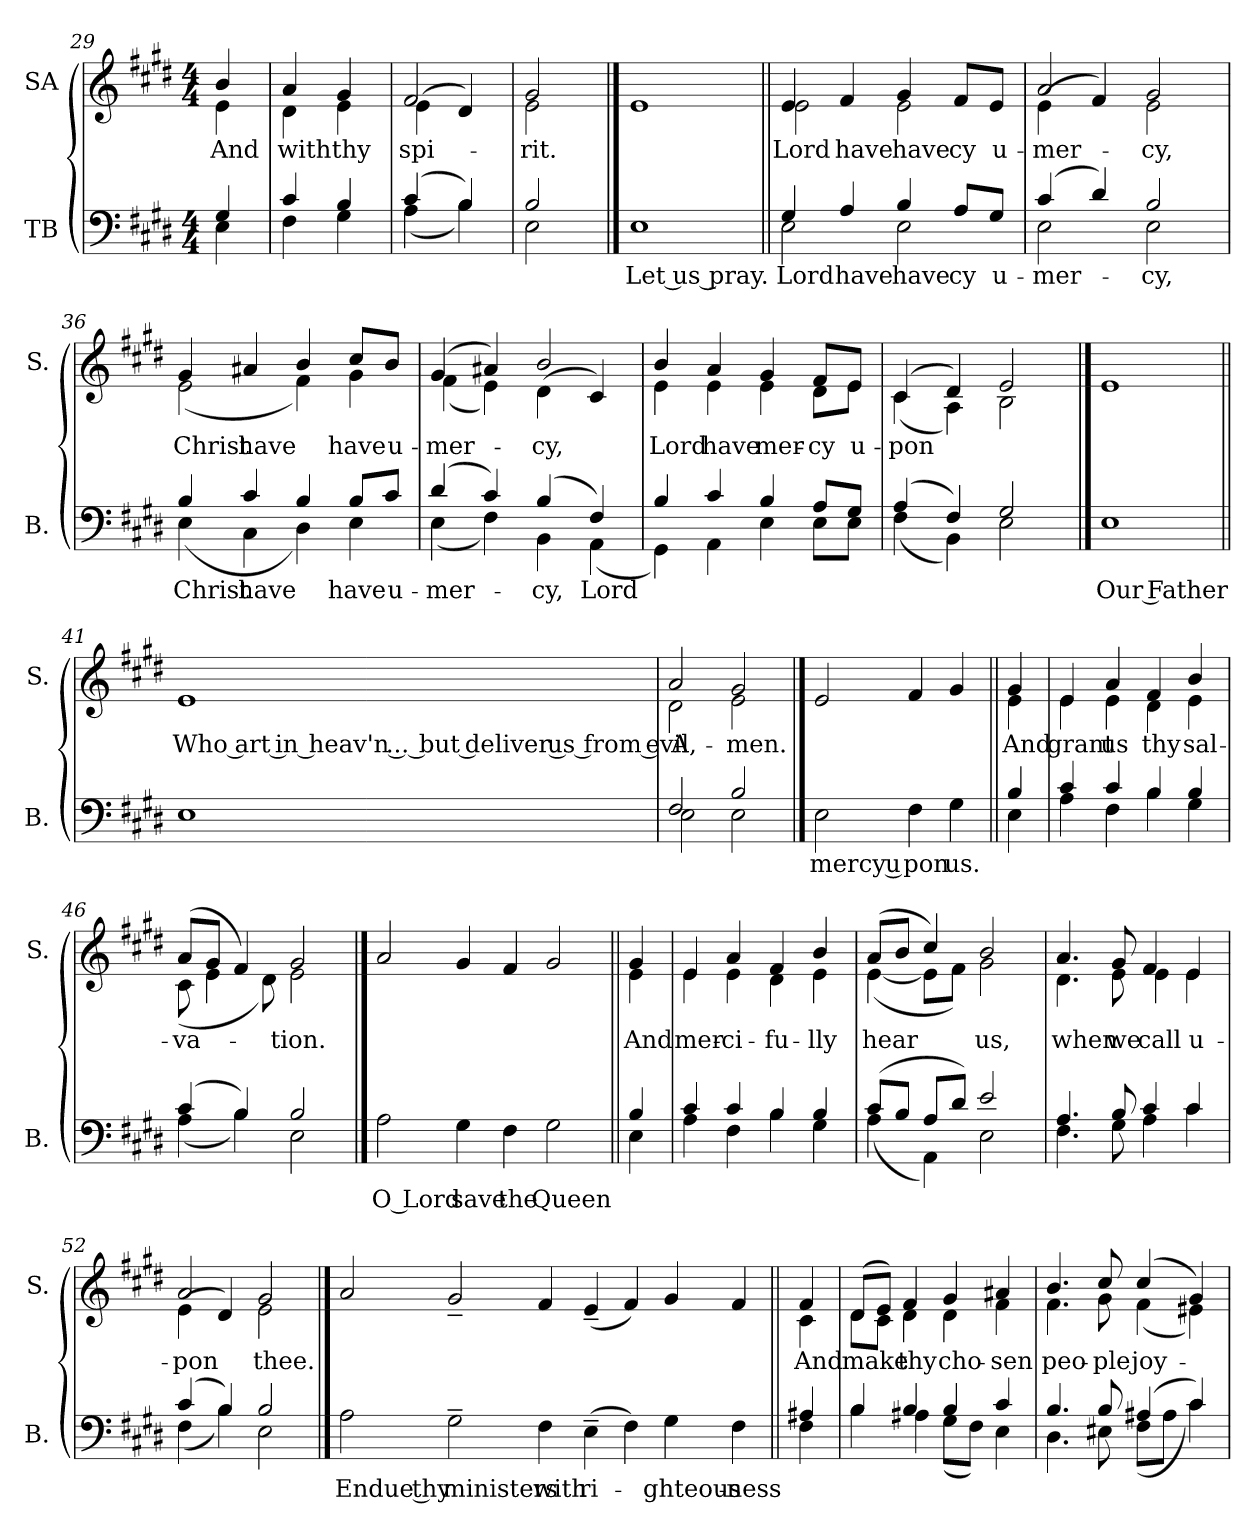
**kern	**text	**kern	**text
*part2	*part2	*part1	*part1
*staff2	*staff2	*staff1	*staff1
*I"TB	*	*I"SA	*
*I'B.	*	*I'S.	*
*clefF4	*	*clefG2	*
*k[f#c#g#d#]	*	*k[f#c#g#d#]	*
*E:	*	*E:	*
*M4/4	*	*M4/4	*
=29	=29	=29	=29
*^	*	*	*
!	!	!	!	!LO:LY:b
*	*	*	*^	*
4G#/	4E\	.	4b/	4e\	And
=30	=30	=30	=30	=30	=30
!	!	!	!	!	!LO:LY:b
4c#/	4F#\	.	4a/	4d#\	with
!	!	!	!	!	!LO:LY:b
4B/	4G#\	.	4g#/	4e\	thy
=31	=31	=31	=31	=31	=31
!	!	!	!	!	!LO:LY:b
(4c#/	(<4A\	.	2f#/	(<4e\	spi-
4B/)	4B\)	.	.	4d#/)	.
=32	=32	=32	=32	=32	=32
!	!	!	!	!	!LO:LY:b
2B/	2E\	.	2g#/	2e\	-rit.
!!LO:LB:g=z
==33	==33	==33	==33	==33	==33
!	!	!	!LO:TX:b:t=[    ]	!	!
!	!	!LO:LY:a	!	!	!
*v	*v	*	*	*	*
*	*	*v	*v	*
1E	Let us pray.	1e	.
=34||	=34||	=34||	=34||
!	!LO:LY:a	!	!
*^	*	*	*
!	!	!LO:LY:b	!	!LO:LY:a
*	*	*	*^	*
!	!	!	!	!	!LO:LY:b
4G#/	2E\	-Lord	4e/	2e\	-Lord
!	!	!LO:LY:a	!	!	!LO:LY:a
4A/	.	have	4f#/	.	have
!	!	!LO:LY:a	!	!	!
!	!	!LO:LY:b	!	!	!LO:LY:a
!	!	!	!	!	!LO:LY:b
4B/	2E\	have	4g#/	2e\	have
!	!	!LO:LY:a	!	!	!LO:LY:a
8A/L	.	-cy	8f#/L	.	-cy
!	!	!LO:LY:a	!	!	!LO:LY:a
8G#/J	.	u-	8e/J	.	u-
=35	=35	=35	=35	=35	=35
!	!	!LO:LY:a	!	!	!
!	!	!LO:LY:b	!	!	!LO:LY:a
!	!	!	!	!	!LO:LY:b
(4c#/	2E\	mer-	2a/	(<4e\	mer-
4d#/)	.	.	.	4f#/)	.
!	!	!LO:LY:a	!	!	!
!	!	!LO:LY:b	!	!	!LO:LY:a
!	!	!	!	!	!LO:LY:b
2B/	2E\	-cy,	2g#/	2e\	-cy,
=36	=36	=36	=36	=36	=36
!	!	!LO:LY:a	!	!	!
!	!	!LO:LY:b	!	!	!LO:LY:a
!	!	!	!	!	!LO:LY:b
4B/	(<4E\	-Christ	4g#/	(<2e\	-Christ
!	!	!LO:LY:a	!	!	!LO:LY:a
4c#/	4C#\	have	4a#X/	.	have
!	!	!LO:LY:a	!	!	!LO:LY:a
4B/	4D#\)	.	4b/	4f#\)	.
!	!	!LO:LY:a	!	!	!
!	!	!LO:LY:b	!	!	!LO:LY:a
!	!	!	!	!	!LO:LY:b
8B/L	4E\	have	8cc#/L	4g#\	have
!	!	!LO:LY:a	!	!	!LO:LY:a
8c#/J	.	u-	8b/J	.	u-
!!LO:LB:g=z	!!
=37	=37	=37	=37	=37	=37
!	!	!LO:LY:a	!	!	!
!	!	!LO:LY:b	!	!	!LO:LY:a
!	!	!	!	!	!LO:LY:b
(4d#/	(<4E\	mer-	(4g#/	(<4f#\	mer-
4c#/)	4F#\)	.	4a#X/)	4e\)	.
!	!	!LO:LY:a	!	!	!
!	!	!LO:LY:b	!	!	!LO:LY:a
!	!	!	!	!	!LO:LY:b
(4B/	4BB\	-cy,	2b/	(<4d#\	-cy,
!	!	!LO:LY:b	!	!	!
4F#/)	(<4AA\	Lord	.	4c#/)	.
=38	=38	=38	=38	=38	=38
!	!	!	!	!	!LO:LY:b
4B/	4GG#\)	.	4b/	4e\	Lord
!	!	!	!	!	!LO:LY:b
4c#/	4AA\	.	4a/	4e\	have
!	!	!	!	!	!LO:LY:b
4B/	4E\	.	4g#/	4e\	mer-
!	!	!	!	!	!LO:LY:b
8A/L	8E\L	.	8f#/L	8d#\L	-cy
!	!	!	!	!	!LO:LY:b
8G#/J	8E\J	.	8e/J	8e\J	u-
=39	=39	=39	=39	=39	=39
!	!	!	!	!	!LO:LY:b
(4A/	(<4F#\	.	(4c#/	(<4c#\	-pon
4F#/)	4BB\)	.	4d#/)	4A\)	.
!	!	!	!	!	!LO:LY:b
2G#/	2E\	.	2e/	2B\	.
!!LO:LB:g=z
==40	==40	==40	==40	==40	==40
!	!	!	!LO:TX:b:t=[    ]	!	!
!	!	!LO:LY:a	!	!	!
*v	*v	*	*	*	*
*	*	*v	*v	*
1E	Our Father	1e	.
=41||	=41||	=41||	=41||
!	!	!	!LO:LY:b
1E	.	1e	Who art in heav'n ... but deliver us from evil,
=42	=42	=42	=42
*^	*	*	*
!	!	!	!	!LO:LY:b
*	*	*	*^	*
2F#/	2E\	.	2a/	2d#\	A-
!	!	!	!	!	!LO:LY:b
2B/	2E\	.	2g#/	2e\	-men.
!!LO:LB:g=z
==43	==43	==43	==43	==43	==43
!	!	!	!LO:TX:b:t=[                         ]	!	!
!	!	!LO:LY:a	!	!	!
*v	*v	*	*	*	*
*	*	*v	*v	*
2E\	mercy u-	2e/	.
!	!LO:LY:a	!	!
4F#\	-pon	4f#/	.
!	!LO:LY:a	!	!
4G#\	us.	4g#/	.
=44||	=44||	=44||	=44||
*^	*	*	*
!	!	!	!	!LO:LY:b
*	*	*	*^	*
4B/	4E\	.	4g#/	4e\	And
=45	=45	=45	=45	=45	=45
!	!	!	!	!	!LO:LY:b
4c#/	4A\	.	4e/	4e\	grant
!	!	!	!	!	!LO:LY:b
4c#/	4F#\	.	4a/	4e\	us
!	!	!	!	!	!LO:LY:b
4B/	4B\	.	4f#/	4d#\	thy
!	!	!	!	!	!LO:LY:b
4B/	4G#\	.	4b/	4e\	sal-
=46	=46	=46	=46	=46	=46
!	!	!	!	!	!LO:LY:b
(4c#/	(<4A\	.	(8a/L	(<8c#\	-va-
.	.	.	8g#/J	4e\	.
4B/)	4B\)	.	4f#/)	.	.
.	.	.	.	8d#\)	.
!	!	!	!	!	!LO:LY:b
2B/	2E\	.	2g#/	2e\	-tion.
!!LO:PB:g=z
==47	==47	==47	==47	==47	==47
!	!	!	!LO:TX:b:t=[                                ]	!	!
!	!	!LO:LY:a	!	!	!
*v	*v	*	*	*	*
*	*	*v	*v	*
2A\	O Lord	2a/	.
!	!LO:LY:a	!	!
4G#\	save	4g#/	.
!	!LO:LY:a	!	!
4F#\	the	4f#/	.
!	!LO:LY:a	!	!
2G#\	Queen	2g#/	.
=48||	=48||	=48||	=48||
*^	*	*	*
!	!	!	!	!LO:LY:b
*	*	*	*^	*
4B/	4E\	.	4g#/	4e\	And
=49	=49	=49	=49	=49	=49
!	!	!	!	!	!LO:LY:b
4c#/	4A\	.	4e/	4e\	mer-
!	!	!	!	!	!LO:LY:b
4c#/	4F#\	.	4a/	4e\	-ci-
!	!	!	!	!	!LO:LY:b
4B/	4B\	.	4f#/	4d#\	-fu-
!	!	!	!	!	!LO:LY:b
4B/	4G#\	.	4b/	4e\	-lly
=50	=50	=50	=50	=50	=50
!	!	!	!	!	!LO:LY:b
(8c#/L	(<4A\	.	(8a/L	(<[<4e\	hear
8B/J	.	.	8b/J	.	.
8A/L	4AA\)	.	4cc#/)	8e\L]	.
8d#/J)	.	.	.	8f#\J)	.
!	!	!	!	!	!LO:LY:b
2e/	2E\	.	2b/	2g#\	us,
!!LO:LB:g=z	!!
=51	=51	=51	=51	=51	=51
!	!	!	!	!	!LO:LY:b
4.A/	4.F#\	.	4.a/	4.d#\	when
!	!	!	!	!	!LO:LY:b
8B/	8G#\	.	8g#/	8e\	we
!	!	!	!	!	!LO:LY:b
4c#/	4A\	.	4f#/	4e\	call
!	!	!	!	!	!LO:LY:b
4c#/	4c#\	.	4e/	4e\	u-
=52	=52	=52	=52	=52	=52
!	!	!	!	!	!LO:LY:b
(4c#/	(<4F#\	.	2a/	(<4e\	-pon
4B/)	4B\)	.	.	4d#/)	.
!	!	!	!	!	!LO:LY:b
2B/	2E\	.	2g#/	2e\	thee.
!!LO:LB:g=z
==53	==53	==53	==53	==53	==53
!	!	!	!LO:TX:b:t=[                                        ]	!	!
!	!	!LO:LY:a	!	!	!
*v	*v	*	*	*	*
*	*	*v	*v	*
2A\	Endue thy	2a/	.
!	!LO:LY:a	!	!
2G#~>\	ministers	2g#~</	.
!	!LO:LY:a	!	!
4F#\	with	4f#/	.
!	!LO:LY:a	!	!
(>4E~>\	ri-	(<4e~</	.
4F#\)	.	4f#/)	.
!	!LO:LY:a	!	!
4G#\	-ghteous-	4g#/	.
!	!LO:LY:a	!	!
4F#\	-ness	4f#/	.
=54||	=54||	=54||	=54||
*^	*	*	*
!	!	!	!	!LO:LY:b
*	*	*	*^	*
4A#X/	4F#\	.	4f#/	4c#\	And
=55	=55	=55	=55	=55	=55
!	!	!	!	!	!LO:LY:b
4B/	4B\	.	(8d#/L	8d#\L	make
.	.	.	8e/J)	8c#\J	.
!	!	!	!	!	!LO:LY:b
4B/	4A#X\	.	4f#/	4d#\	thy
!	!	!	!	!	!LO:LY:b
4B/	(<8G#\L	.	4g#/	4d#\	cho-
.	8F#\J)	.	.	.	.
!	!	!	!	!	!LO:LY:b
4c#/	4E\	.	4a#X/	4f#\	-sen
=56	=56	=56	=56	=56	=56
!	!	!	!	!	!LO:LY:b
4.B/	4.D#\	.	4.b/	4.f#\	peo-
!	!	!	!	!	!LO:LY:b
8B/	8E#X\	.	8cc#/	8g#\	-ple
!	!	!	!	!	!LO:LY:b
(4A#X/	(<8F#\L	.	(4cc#/	(<4f#\	joy-
.	8A#\J	.	.	.	.
4c#/)	4c#\)	.	4g#/)	4e#X\)	.
*v	*v	*	*	*	*
*	*	*v	*v	*
=	=	=	=
*-	*-	*-	*-
